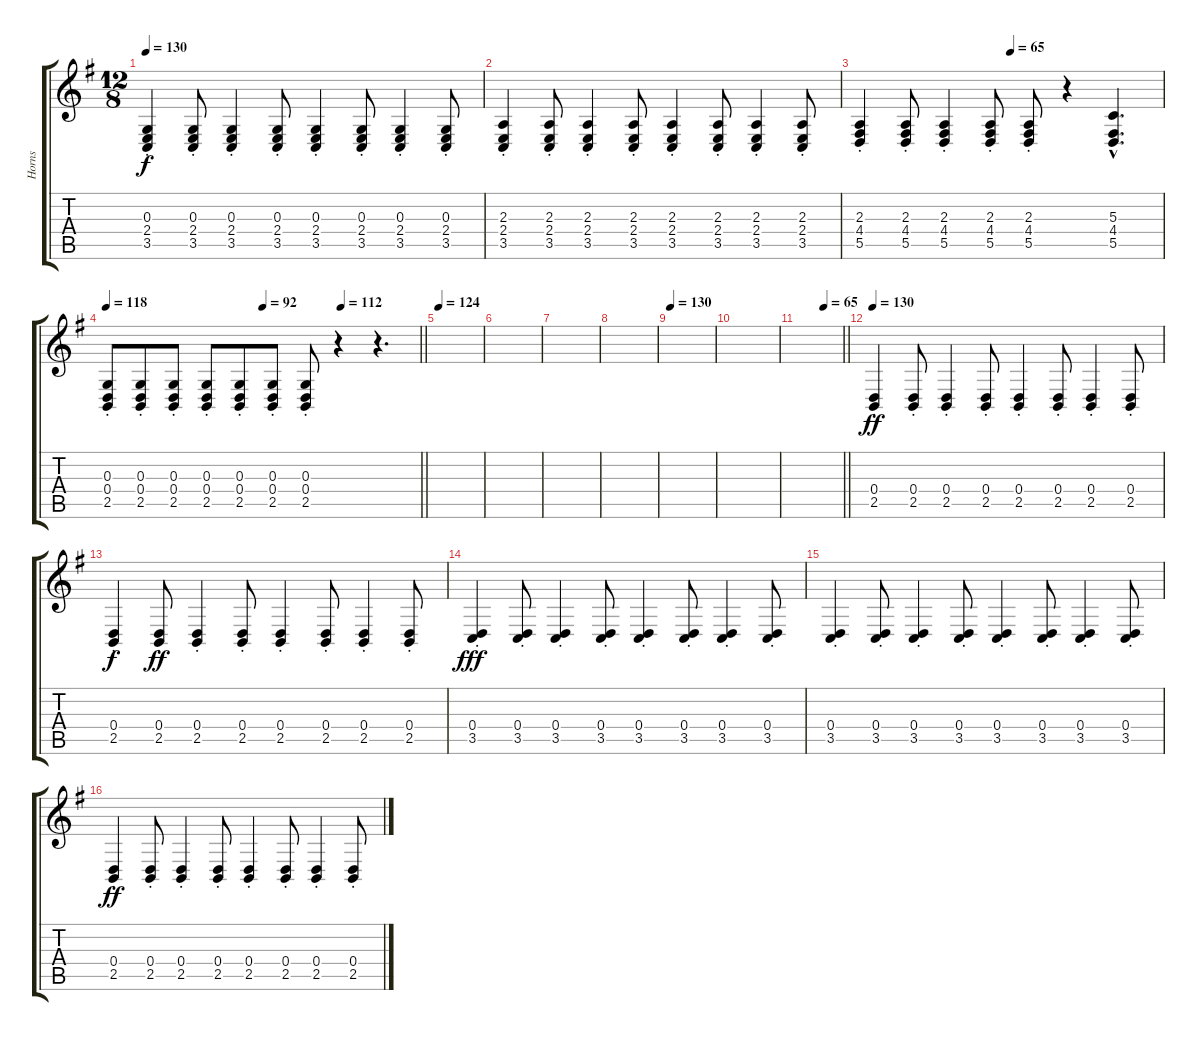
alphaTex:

\track ("Horns" "Horns") {instrument trombone}
\staff {score tabs}
\tuning (E4 B3 G3 D3 A2 E2) {hide}
\ts (12 8)
\tempo 130
\clef g2
\ks g
(0.3{st} 2.4{st} 3.5{st}).4{dy f} (0.3{st} 2.4{st} 3.5{st}).8 (0.3{st} 2.4{st} 3.5{st}).4 (0.3{st} 2.4{st} 3.5{st}).8 (0.3{st} 2.4{st} 3.5{st}).4 (0.3{st} 2.4{st} 3.5{st}).8 (0.3{st} 2.4{st} 3.5{st}).4 (0.3{st} 2.4{st} 3.5{st}).8 |
(2.3{st} 2.4{st} 3.5{st}).4 (2.3{st} 2.4{st} 3.5{st}).8 (2.3{st} 2.4{st} 3.5{st}).4 (2.3{st} 2.4{st} 3.5{st}).8 (2.3{st} 2.4{st} 3.5{st}).4 (2.3{st} 2.4{st} 3.5{st}).8 (2.3{st} 2.4{st} 3.5{st}).4 (2.3{st} 2.4{st} 3.5{st}).8 |
\tempo (65 0.5)
(2.3{st} 4.4 5.5).4 (2.3{st} 4.4 5.5).8 (2.3{st} 4.4 5.5).4 (2.3{st} 4.4 5.5).8 (2.3{st} 4.4 5.5).8 r.4 (5.3{hac} 4.4{hac} 5.5{hac}).4{d} |
\tempo 118
\tempo (92 0.5)
\tempo (112 0.75)
\barLineRight lightlight
(0.3{st} 0.4{st} 2.5{st}).8 (0.3{st} 0.4{st} 2.5{st}).8 (0.3{st} 0.4{st} 2.5{st}).8 (0.3{st} 0.4{st} 2.5{st}).8 (0.3{st} 0.4{st} 2.5{st}).8 (0.3{st} 0.4{st} 2.5{st}).8 (0.3{st} 0.4{st} 2.5{st}).8 r.4 r.4{d} |
\tempo 124
|
|
|
|
\tempo 130
|
|
\tempo (65 0.5833333333333334)
\barLineRight lightlight
|
\tempo 130
(0.4{st} 2.5{st}).4{dy ff} (0.4{st} 2.5{st}).8 (0.4{st} 2.5{st}).4 (0.4{st} 2.5{st}).8 (0.4{st} 2.5{st}).4 (0.4{st} 2.5{st}).8 (0.4{st} 2.5{st}).4 (0.4{st} 2.5{st}).8 |
(0.4{st} 2.5{st}).4{dy f} (0.4{st} 2.5{st}).8{dy ff} (0.4{st} 2.5{st}).4 (0.4{st} 2.5{st}).8 (0.4{st} 2.5{st}).4 (0.4{st} 2.5{st}).8 (0.4{st} 2.5{st}).4 (0.4{st} 2.5{st}).8 |
(0.4{st} 3.5{st}).4{dy fff} (0.4{st} 3.5{st}).8 (0.4{st} 3.5{st}).4 (0.4{st} 3.5{st}).8 (0.4{st} 3.5{st}).4 (0.4{st} 3.5{st}).8 (0.4{st} 3.5{st}).4 (0.4{st} 3.5{st}).8 |
(0.4{st} 3.5{st}).4 (0.4{st} 3.5{st}).8 (0.4{st} 3.5{st}).4 (0.4{st} 3.5{st}).8 (0.4{st} 3.5{st}).4 (0.4{st} 3.5{st}).8 (0.4{st} 3.5{st}).4 (0.4{st} 3.5{st}).8 |
(0.4{st} 2.5{st}).4{dy ff} (0.4{st} 2.5{st}).8 (0.4{st} 2.5{st}).4 (0.4{st} 2.5{st}).8 (0.4{st} 2.5{st}).4 (0.4{st} 2.5{st}).8 (0.4{st} 2.5{st}).4 (0.4{st} 2.5{st}).8
